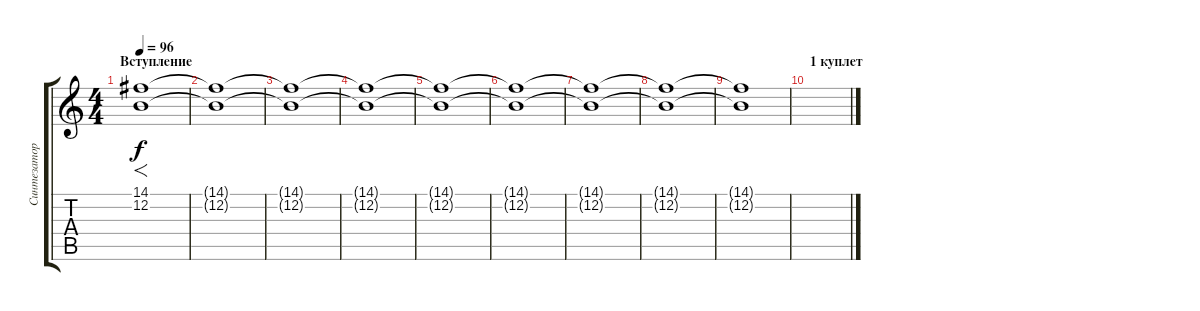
\track ("Синтезатор" "Синтезатор") {instrument stringensemble1}
\staff {score tabs}
\tuning (E4 B3 G3 D3 A2 E2) {hide}
\ts (4 4)
\section ("" "Вступление")
\tempo 96
\clef g2
\ks c
(14.1 12.2).1{f dy f instrument stringensemble1} |
(14.1{t} 12.2{t}).1 |
(14.1{t} 12.2{t}).1 |
(14.1{t} 12.2{t}).1 |
(14.1{t} 12.2{t}).1 |
(14.1{t} 12.2{t}).1 |
(14.1{t} 12.2{t}).1 |
(14.1{t} 12.2{t}).1 |
(14.1{t} 12.2{t}).1 |
\section ("" "1 куплет")
